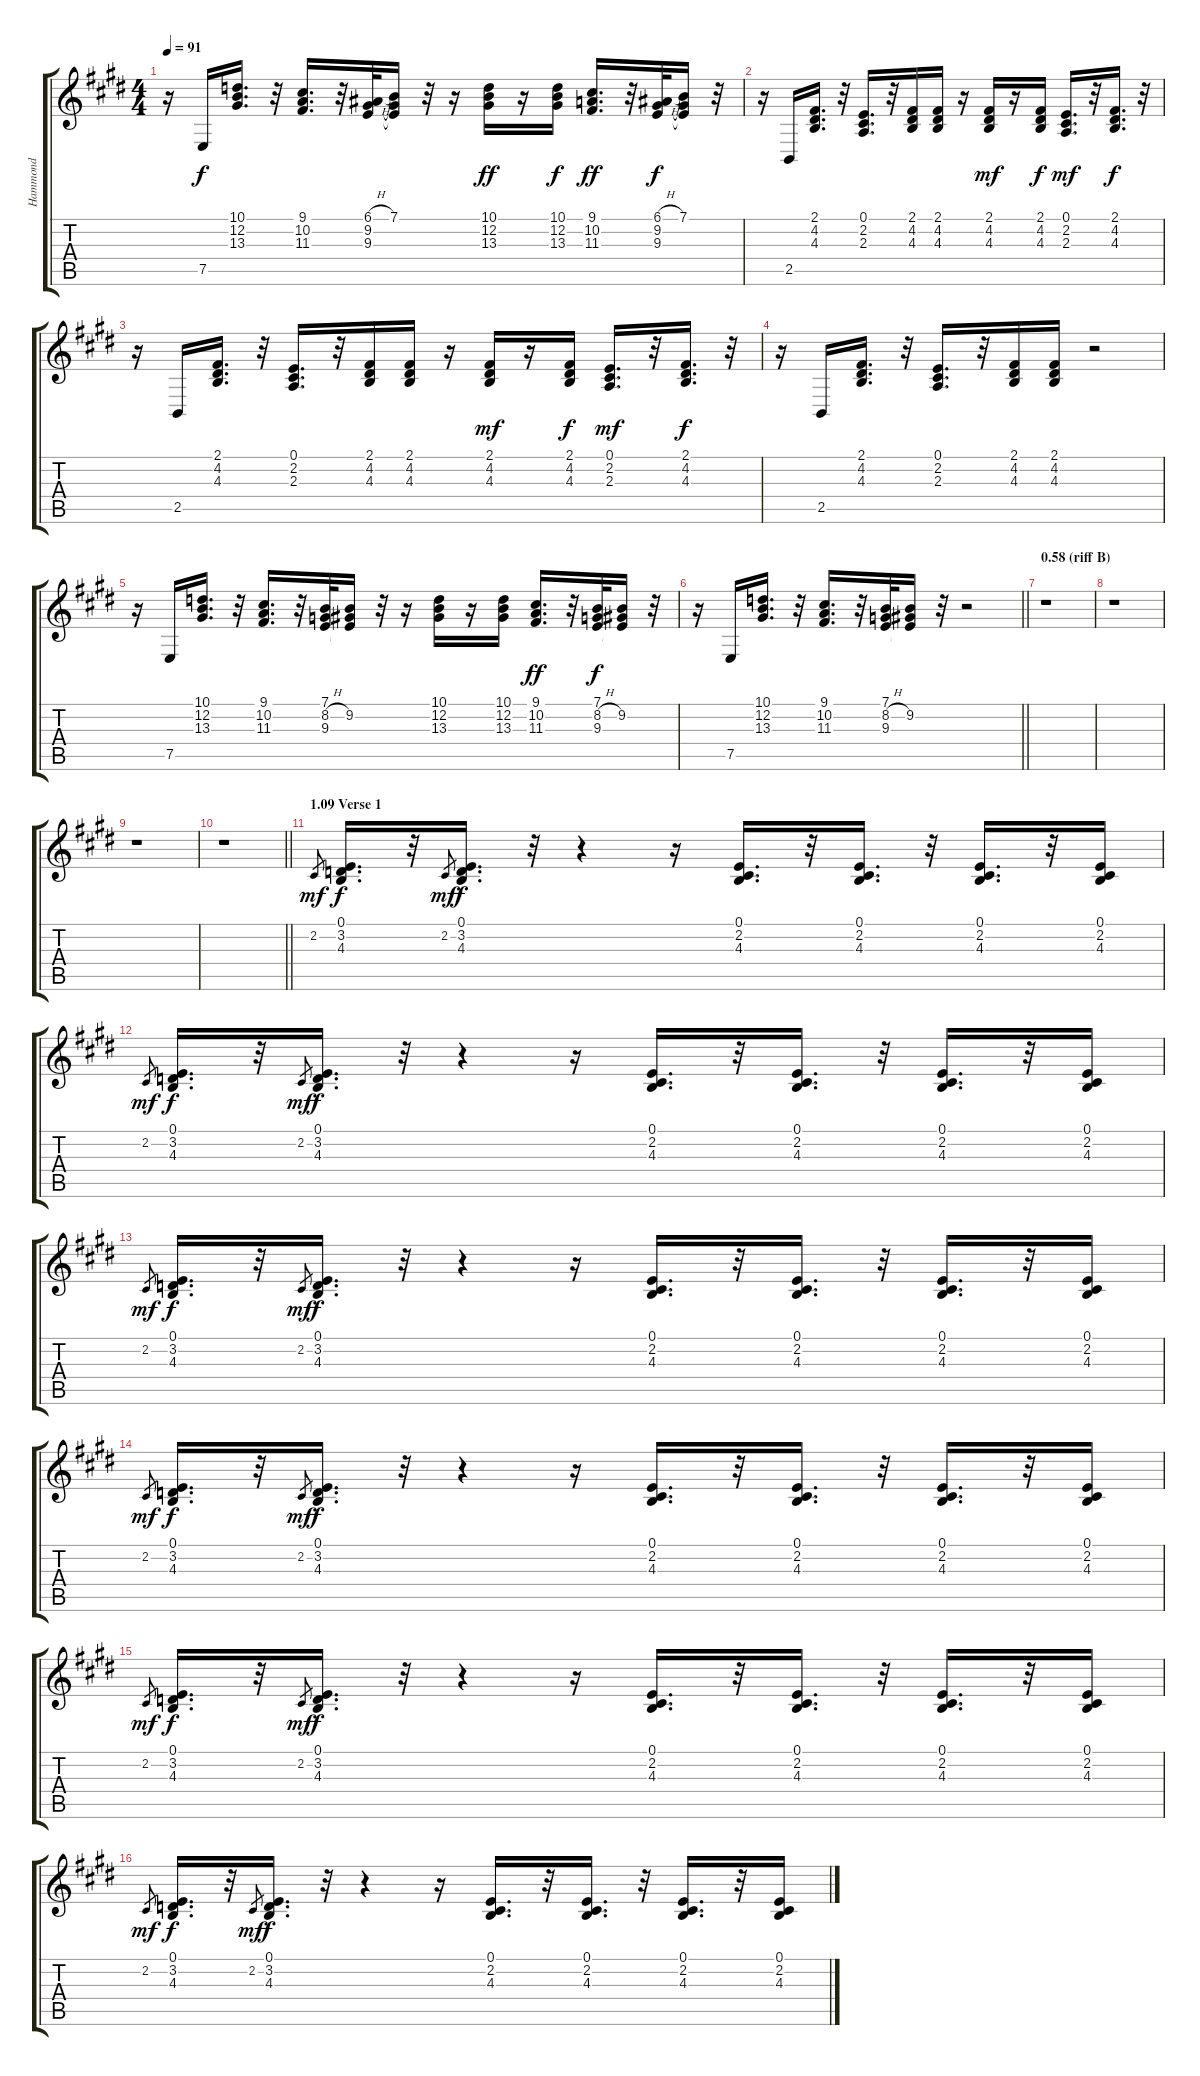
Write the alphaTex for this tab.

\track ("Hammond" "Hammond") {instrument drawbarorgan}
\staff {score tabs}
\tuning (E4 B3 G3 D3 A2 E2) {hide}
\ts (4 4)
\tempo 91
\clef g2
\ks e
r.16{dy f} 7.5.16 (10.1 12.2 13.3).16{d} r.32 (9.1 10.2 11.3).16{d} r.32 (6.1{h} 9.2 9.3).32 (7.1 9.2{t} 9.3{t}).16 r.32 r.16 (10.1 12.2 13.3).16{dy ff} r.16 (10.1 12.2 13.3).16{dy f} (9.1 10.2 11.3).16{d dy ff} r.32 (6.1{h} 9.2 9.3).32{dy f} (7.1 9.2{t} 9.3{t}).16 r.32 |
r.16 2.5.16 (2.1 4.2 4.3).16{d} r.32 (0.1 2.2 2.3).16{d} r.32 (2.1 4.2 4.3).16 (2.1 4.2 4.3).16 r.16 (2.1 4.2 4.3).16{dy mf} r.16 (2.1 4.2 4.3).16{dy f} (0.1 2.2 2.3).16{d dy mf} r.32 (2.1 4.2 4.3).16{d dy f} r.32 |
r.16 2.5.16 (2.1 4.2 4.3).16{d} r.32 (0.1 2.2 2.3).16{d} r.32 (2.1 4.2 4.3).16 (2.1 4.2 4.3).16 r.16 (2.1 4.2 4.3).16{dy mf} r.16 (2.1 4.2 4.3).16{dy f} (0.1 2.2 2.3).16{d dy mf} r.32 (2.1 4.2 4.3).16{d dy f} r.32 |
r.16 2.5.16 (2.1 4.2 4.3).16{d} r.32 (0.1 2.2 2.3).16{d} r.32 (2.1 4.2 4.3).16 (2.1 4.2 4.3).16 r.2 |
r.16 7.5.16 (10.1 12.2 13.3).16{d} r.32 (9.1 10.2 11.3).16{d} r.32 (7.1 8.2{h} 9.3).32 (7.1{t} 9.2 9.3{t}).16 r.32 r.16 (10.1 12.2 13.3).16 r.16 (10.1 12.2 13.3).16 (9.1 10.2 11.3).16{d dy ff} r.32 (7.1 8.2{h} 9.3).32{dy f} (7.1{t} 9.2 9.3{t}).16 r.32 |
\barLineRight lightlight
r.16 7.5.16 (10.1 12.2 13.3).16{d} r.32 (9.1 10.2 11.3).16{d} r.32 (7.1 8.2{h} 9.3).32 (7.1{t} 9.2 9.3{t}).16 r.32 r.2 |
\section ("" "0.58 (riff B)")
r.1 |
r.1 |
r.1 |
\barLineRight lightlight
r.1 |
\section ("" "1.09 Verse 1")
2.2.8{gr dy mf} (0.1 3.2 4.3).16{d dy f} r.32 2.2.8{gr dy mf} (0.1 3.2 4.3).16{d dy f} r.32 r.4 r.16 (0.1 2.2 4.3).16{d} r.32 (0.1 2.2 4.3).16{d} r.32 (0.1 2.2 4.3).16{d} r.32 (0.1 2.2 4.3).16 |
2.2.8{gr dy mf} (0.1 3.2 4.3).16{d dy f} r.32 2.2.8{gr dy mf} (0.1 3.2 4.3).16{d dy f} r.32 r.4 r.16 (0.1 2.2 4.3).16{d} r.32 (0.1 2.2 4.3).16{d} r.32 (0.1 2.2 4.3).16{d} r.32 (0.1 2.2 4.3).16 |
2.2.8{gr dy mf} (0.1 3.2 4.3).16{d dy f} r.32 2.2.8{gr dy mf} (0.1 3.2 4.3).16{d dy f} r.32 r.4 r.16 (0.1 2.2 4.3).16{d} r.32 (0.1 2.2 4.3).16{d} r.32 (0.1 2.2 4.3).16{d} r.32 (0.1 2.2 4.3).16 |
2.2.8{gr dy mf} (0.1 3.2 4.3).16{d dy f} r.32 2.2.8{gr dy mf} (0.1 3.2 4.3).16{d dy f} r.32 r.4 r.16 (0.1 2.2 4.3).16{d} r.32 (0.1 2.2 4.3).16{d} r.32 (0.1 2.2 4.3).16{d} r.32 (0.1 2.2 4.3).16 |
2.2.8{gr dy mf} (0.1 3.2 4.3).16{d dy f} r.32 2.2.8{gr dy mf} (0.1 3.2 4.3).16{d dy f} r.32 r.4 r.16 (0.1 2.2 4.3).16{d} r.32 (0.1 2.2 4.3).16{d} r.32 (0.1 2.2 4.3).16{d} r.32 (0.1 2.2 4.3).16 |
2.2.8{gr dy mf} (0.1 3.2 4.3).16{d dy f} r.32 2.2.8{gr dy mf} (0.1 3.2 4.3).16{d dy f} r.32 r.4 r.16 (0.1 2.2 4.3).16{d} r.32 (0.1 2.2 4.3).16{d} r.32 (0.1 2.2 4.3).16{d} r.32 (0.1 2.2 4.3).16
